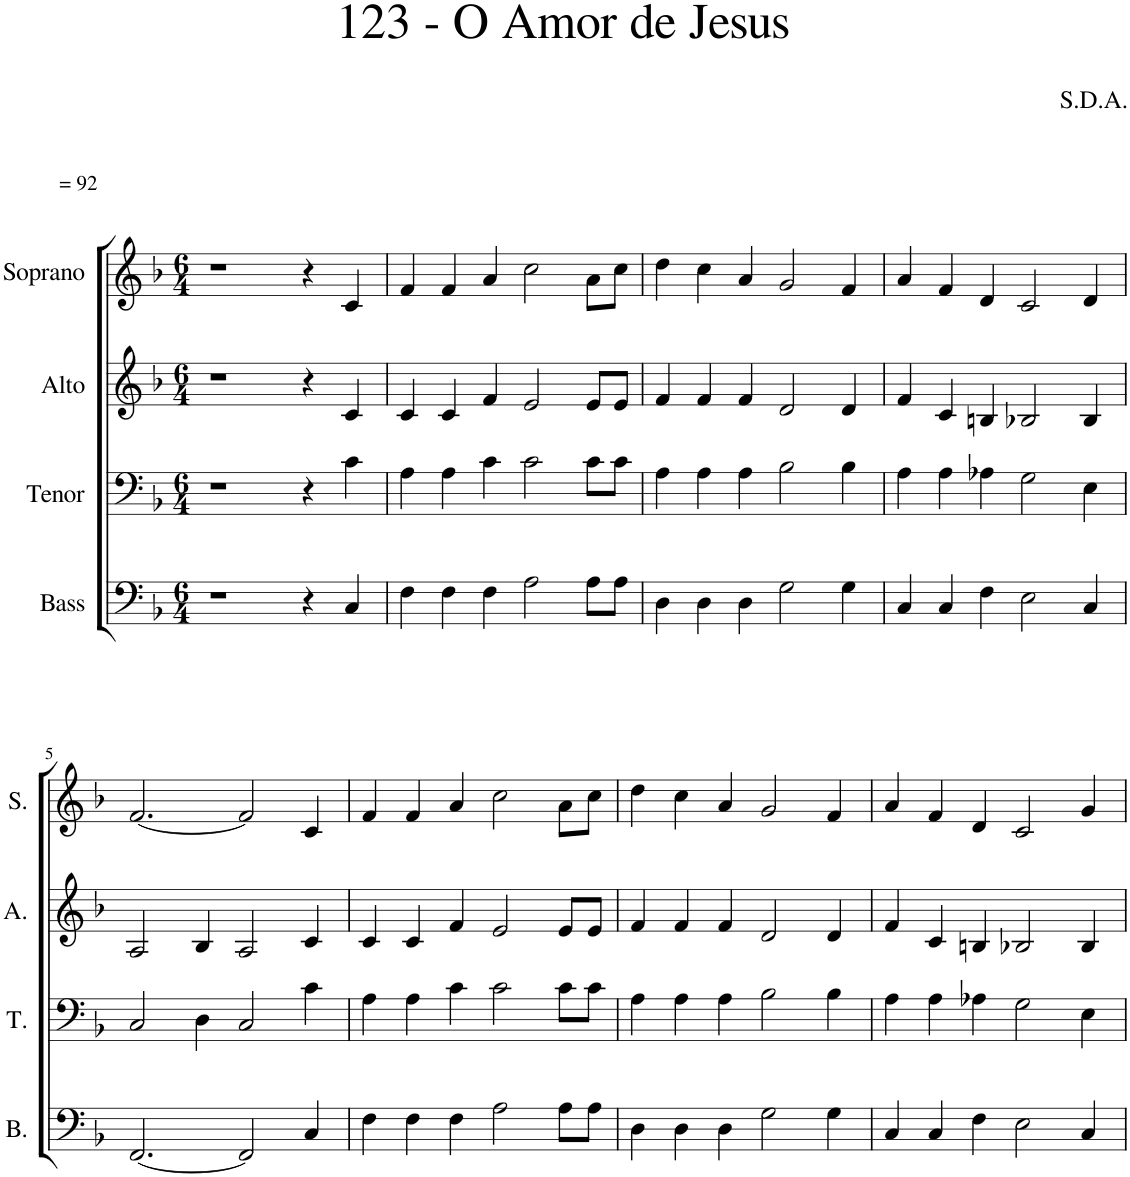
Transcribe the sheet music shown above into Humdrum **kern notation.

**kern	**kern	**kern	**kern
*part4	*part3	*part2	*part1
*staff4	*staff3	*staff2	*staff1
*I"Bass	*I"Tenor	*I"Alto	*I"Soprano
*I'B.	*I'T.	*I'A.	*I'S.
*clefF4	*clefF4	*clefG2	*clefG2
*k[b-]	*k[b-]	*k[b-]	*k[b-]
*M6/4	*M6/4	*M6/4	*M6/4
=1	=1	=1	=1
!	!	!	!LO:TX:a:t== 92
1r	1r	1r	1r
4r	4r	4r	4r
4C/	4c\	4c/	4c/
=2	=2	=2	=2
4F\	4A\	4c/	4f/
4F\	4A\	4c/	4f/
4F\	4c\	4f/	4a/
2A\	2c\	2e/	2cc\
8A\L	8c\L	8e/L	8a\L
8A\J	8c\J	8e/J	8cc\J
=3	=3	=3	=3
4D\	4A\	4f/	4dd\
4D\	4A\	4f/	4cc\
4D\	4A\	4f/	4a/
2G\	2B-\	2d/	2g/
4G\	4B-\	4d/	4f/
=4	=4	=4	=4
4C/	4A\	4f/	4a/
4C/	4A\	4c/	4f/
4F\	4A-X\	4Bn/	4d/
2E\	2G\	2B-X/	2c/
4C/	4E\	4B-/	4d/
!!LO:LB:g=z
=5	=5	=5	=5
[2.FF/	2C/	2A/	[2.f/
.	4D\	4B-/	.
2FF/]	2C/	2A/	2f/]
4C/	4c\	4c/	4c/
=6	=6	=6	=6
4F\	4A\	4c/	4f/
4F\	4A\	4c/	4f/
4F\	4c\	4f/	4a/
2A\	2c\	2e/	2cc\
8A\L	8c\L	8e/L	8a\L
8A\J	8c\J	8e/J	8cc\J
=7	=7	=7	=7
4D\	4A\	4f/	4dd\
4D\	4A\	4f/	4cc\
4D\	4A\	4f/	4a/
2G\	2B-\	2d/	2g/
4G\	4B-\	4d/	4f/
=8	=8	=8	=8
4C/	4A\	4f/	4a/
4C/	4A\	4c/	4f/
4F\	4A-X\	4Bn/	4d/
2E\	2G\	2B-X/	2c/
4C/	4E\	4B-/	4g/
=	=	=	=
*-	*-	*-	*-
